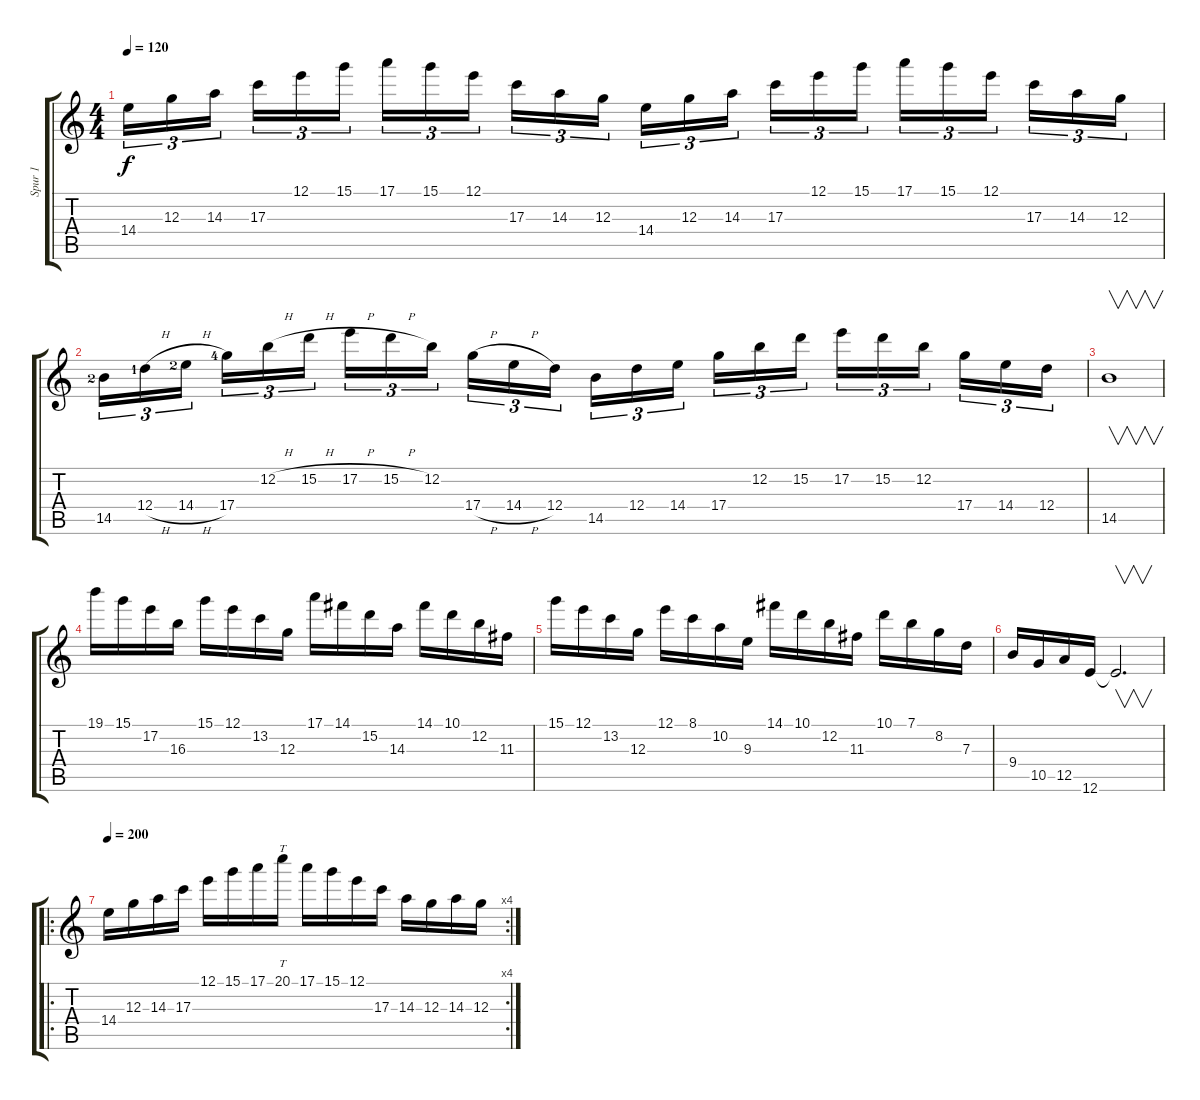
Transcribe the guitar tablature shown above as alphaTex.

\track ("Spur 1" "Spur 1") {instrument overdrivenguitar}
\staff {score tabs}
\tuning (E4 B3 G3 D3 A2 E2) {hide}
\ts (4 4)
\tempo 120
\clef g2
\ks c
14.4.16{tu (3 2) dy f} 12.3.16{tu (3 2)} 14.3.16{tu (3 2) beam splitsecondary} 17.3.16{tu (3 2)} 12.1.16{tu (3 2)} 15.1.16{tu (3 2)} 17.1.16{tu (3 2)} 15.1.16{tu (3 2)} 12.1.16{tu (3 2) beam splitsecondary} 17.3.16{tu (3 2)} 14.3.16{tu (3 2)} 12.3.16{tu (3 2)} 14.4.16{tu (3 2)} 12.3.16{tu (3 2)} 14.3.16{tu (3 2) beam splitsecondary} 17.3.16{tu (3 2)} 12.1.16{tu (3 2)} 15.1.16{tu (3 2)} 17.1.16{tu (3 2)} 15.1.16{tu (3 2)} 12.1.16{tu (3 2) beam splitsecondary} 17.3.16{tu (3 2)} 14.3.16{tu (3 2)} 12.3.16{tu (3 2)} |
14.5{lf 3}.16{tu (3 2)} 12.4{h lf 2}.16{tu (3 2)} 14.4{h lf 3}.16{tu (3 2) beam splitsecondary} 17.4{lf 5}.16{tu (3 2)} 12.2{h}.16{tu (3 2)} 15.2{h}.16{tu (3 2)} 17.2{h}.16{tu (3 2)} 15.2{h}.16{tu (3 2)} 12.2.16{tu (3 2) beam splitsecondary} 17.4{h}.16{tu (3 2)} 14.4{h}.16{tu (3 2)} 12.4.16{tu (3 2)} 14.5.16{tu (3 2)} 12.4.16{tu (3 2)} 14.4.16{tu (3 2) beam splitsecondary} 17.4.16{tu (3 2)} 12.2.16{tu (3 2)} 15.2.16{tu (3 2)} 17.2.16{tu (3 2)} 15.2.16{tu (3 2)} 12.2.16{tu (3 2) beam splitsecondary} 17.4.16{tu (3 2)} 14.4.16{tu (3 2)} 12.4.16{tu (3 2)} |
14.5.1{v} |
19.1.16 15.1.16 17.2.16 16.3.16 15.1.16 12.1.16 13.2.16 12.3.16 17.1.16 14.1.16 15.2.16 14.3.16 14.1.16 10.1.16 12.2.16 11.3.16 |
15.1.16 12.1.16 13.2.16 12.3.16 12.1.16 8.1.16 10.2.16 9.3.16 14.1.16 10.1.16 12.2.16 11.3.16 10.1.16 7.1.16 8.2.16 7.3.16 |
9.4.16 10.5.16 12.5.16 12.6.16 12.6{t}.2{v d} |
\ro
\rc 4
\tempo 200
14.4.16 12.3.16 14.3.16 17.3.16 12.1.16 15.1.16 17.1.16 20.1.16{tt} 17.1.16 15.1.16 12.1.16 17.3.16 14.3.16 12.3.16 14.3.16 12.3.16
